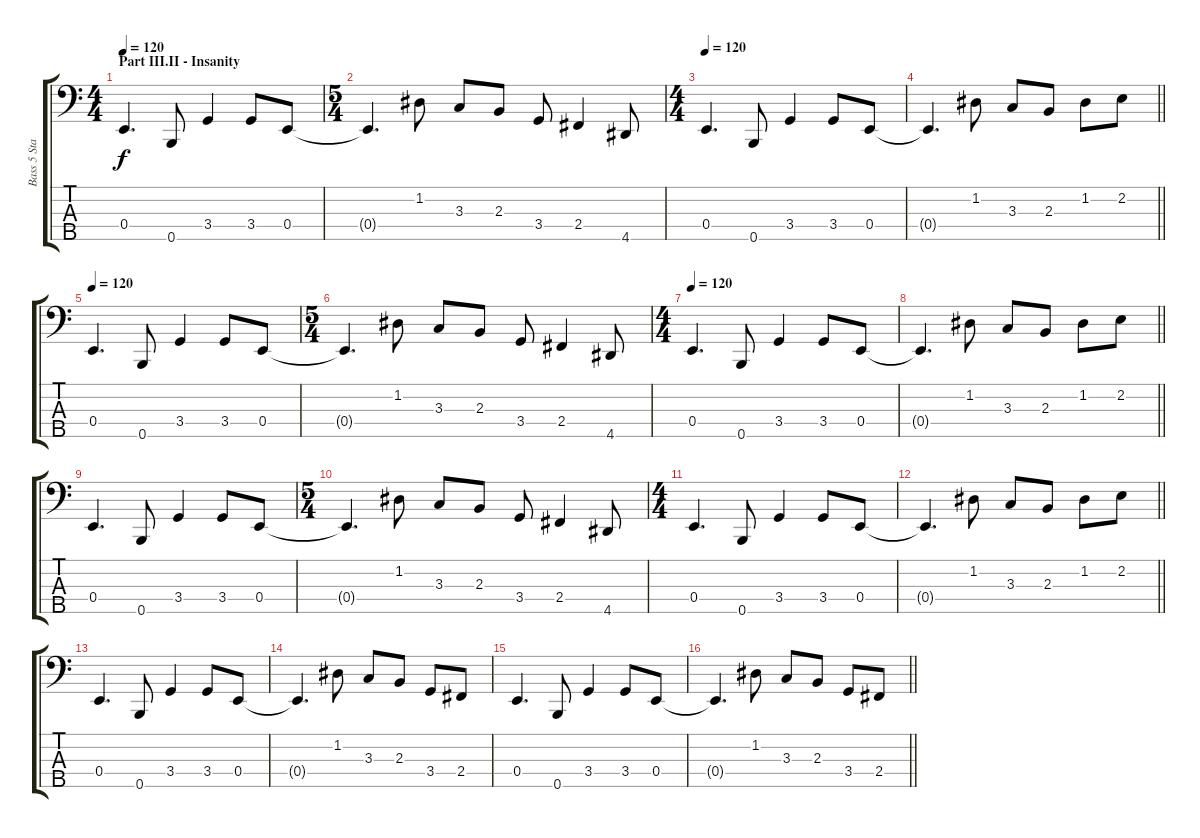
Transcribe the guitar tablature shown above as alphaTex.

\track ("Bass 5 Standard" "Bass 5 Sta") {instrument electricbassfinger}
\staff {score tabs}
\tuning (G2 D2 A1 E1 B0) {hide}
\ts (4 4)
\section ("" "Part III.II - Insanity")
\tempo 120
\clef f4
\ks c
0.4.4{d dy f} 0.5.8 3.4.4 3.4.8 0.4.8 |
\ts (5 4)
0.4{t}.4{d} 1.2.8 3.3.8 2.3.8 3.4.8 2.4.4 4.5.8 |
\ts (4 4)
\tempo 120
0.4.4{d} 0.5.8 3.4.4 3.4.8 0.4.8 |
\barLineRight lightlight
0.4{t}.4{d} 1.2.8 3.3.8 2.3.8 1.2.8 2.2.8 |
\tempo 120
0.4.4{d} 0.5.8 3.4.4 3.4.8 0.4.8 |
\ts (5 4)
0.4{t}.4{d} 1.2.8 3.3.8 2.3.8 3.4.8 2.4.4 4.5.8 |
\ts (4 4)
\tempo 120
0.4.4{d} 0.5.8 3.4.4 3.4.8 0.4.8 |
\barLineRight lightlight
0.4{t}.4{d} 1.2.8 3.3.8 2.3.8 1.2.8 2.2.8 |
\section ("" "")
0.4.4{d} 0.5.8 3.4.4 3.4.8 0.4.8 |
\ts (5 4)
0.4{t}.4{d} 1.2.8 3.3.8 2.3.8 3.4.8 2.4.4 4.5.8 |
\ts (4 4)
0.4.4{d} 0.5.8 3.4.4 3.4.8 0.4.8 |
\barLineRight lightlight
0.4{t}.4{d} 1.2.8 3.3.8 2.3.8 1.2.8 2.2.8 |
0.4.4{d} 0.5.8 3.4.4 3.4.8 0.4.8 |
0.4{t}.4{d} 1.2.8 3.3.8 2.3.8 3.4.8 2.4.8 |
0.4.4{d} 0.5.8 3.4.4 3.4.8 0.4.8 |
\barLineRight lightlight
0.4{t}.4{d} 1.2.8 3.3.8 2.3.8 3.4.8 2.4.8
